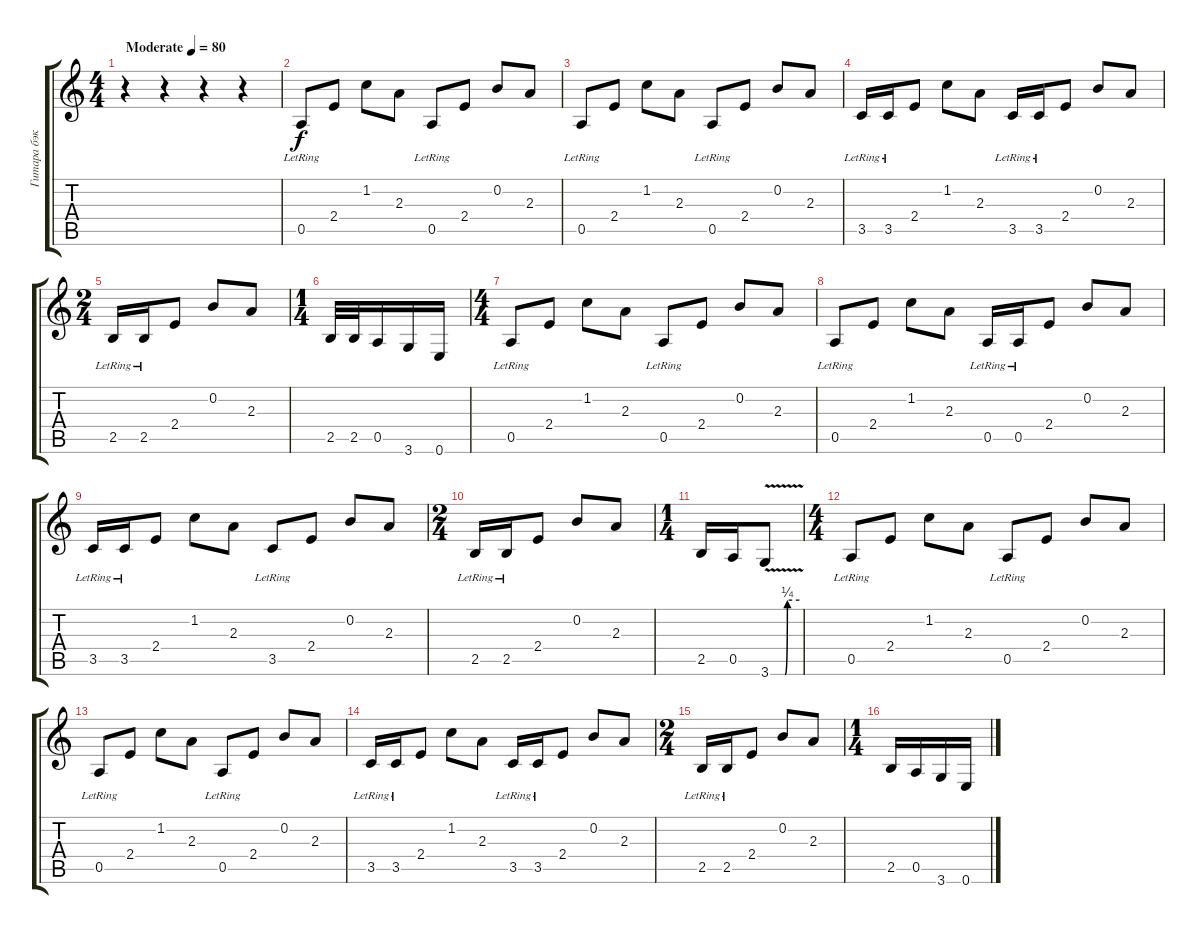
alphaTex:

\track ("Гитара бэк" "Гитара бэк") {instrument acousticguitarsteel}
\staff {score tabs}
\tuning (E4 B3 G3 D3 A2 E2) {hide}
\ts (4 4)
\tempo (80 "Moderate")
\clef g2
\ks c
r.4{dy f instrument acousticguitarsteel} r.4 r.4 r.4 |
0.5{lr}.8{balance 3 instrument acousticguitarsteel} 2.4.8 1.2.8 2.3.8 0.5{lr}.8 2.4.8 0.2.8 2.3.8 |
0.5{lr}.8 2.4.8 1.2.8 2.3.8 0.5{lr}.8 2.4.8 0.2.8 2.3.8 |
3.5{lr}.16 3.5{lr}.16 2.4.8 1.2.8 2.3.8 3.5{lr}.16 3.5{lr}.16 2.4.8 0.2.8 2.3.8 |
\ts (2 4)
2.5{lr}.16 2.5{lr}.16 2.4.8 0.2.8 2.3.8 |
\ts (1 4)
2.5.32{balance 8} 2.5.32 0.5.16 3.6.16 0.6.16 |
\ts (4 4)
0.5{lr}.8 2.4.8 1.2.8 2.3.8 0.5{lr}.8 2.4.8 0.2.8 2.3.8 |
0.5{lr}.8 2.4.8 1.2.8 2.3.8 0.5{lr}.16 0.5{lr}.16 2.4.8 0.2.8 2.3.8 |
3.5{lr}.16 3.5{lr}.16 2.4.8 1.2.8 2.3.8 3.5{lr}.8 2.4.8 0.2.8 2.3.8 |
\ts (2 4)
2.5{lr}.16 2.5{lr}.16 2.4.8 0.2.8 2.3.8 |
\ts (1 4)
2.5.16 0.5.16 3.6{be (custom 0 0 30 0 35 1 60 1) v}.8 |
\ts (4 4)
0.5{lr}.8 2.4.8 1.2.8 2.3.8 0.5{lr}.8 2.4.8 0.2.8 2.3.8 |
0.5{lr}.8 2.4.8 1.2.8 2.3.8 0.5{lr}.8 2.4.8 0.2.8 2.3.8 |
3.5{lr}.16 3.5{lr}.16 2.4.8 1.2.8 2.3.8 3.5{lr}.16 3.5{lr}.16 2.4.8 0.2.8 2.3.8 |
\ts (2 4)
2.5{lr}.16 2.5{lr}.16 2.4.8 0.2.8 2.3.8 |
\ts (1 4)
2.5.16 0.5.16 3.6.16 0.6.16
